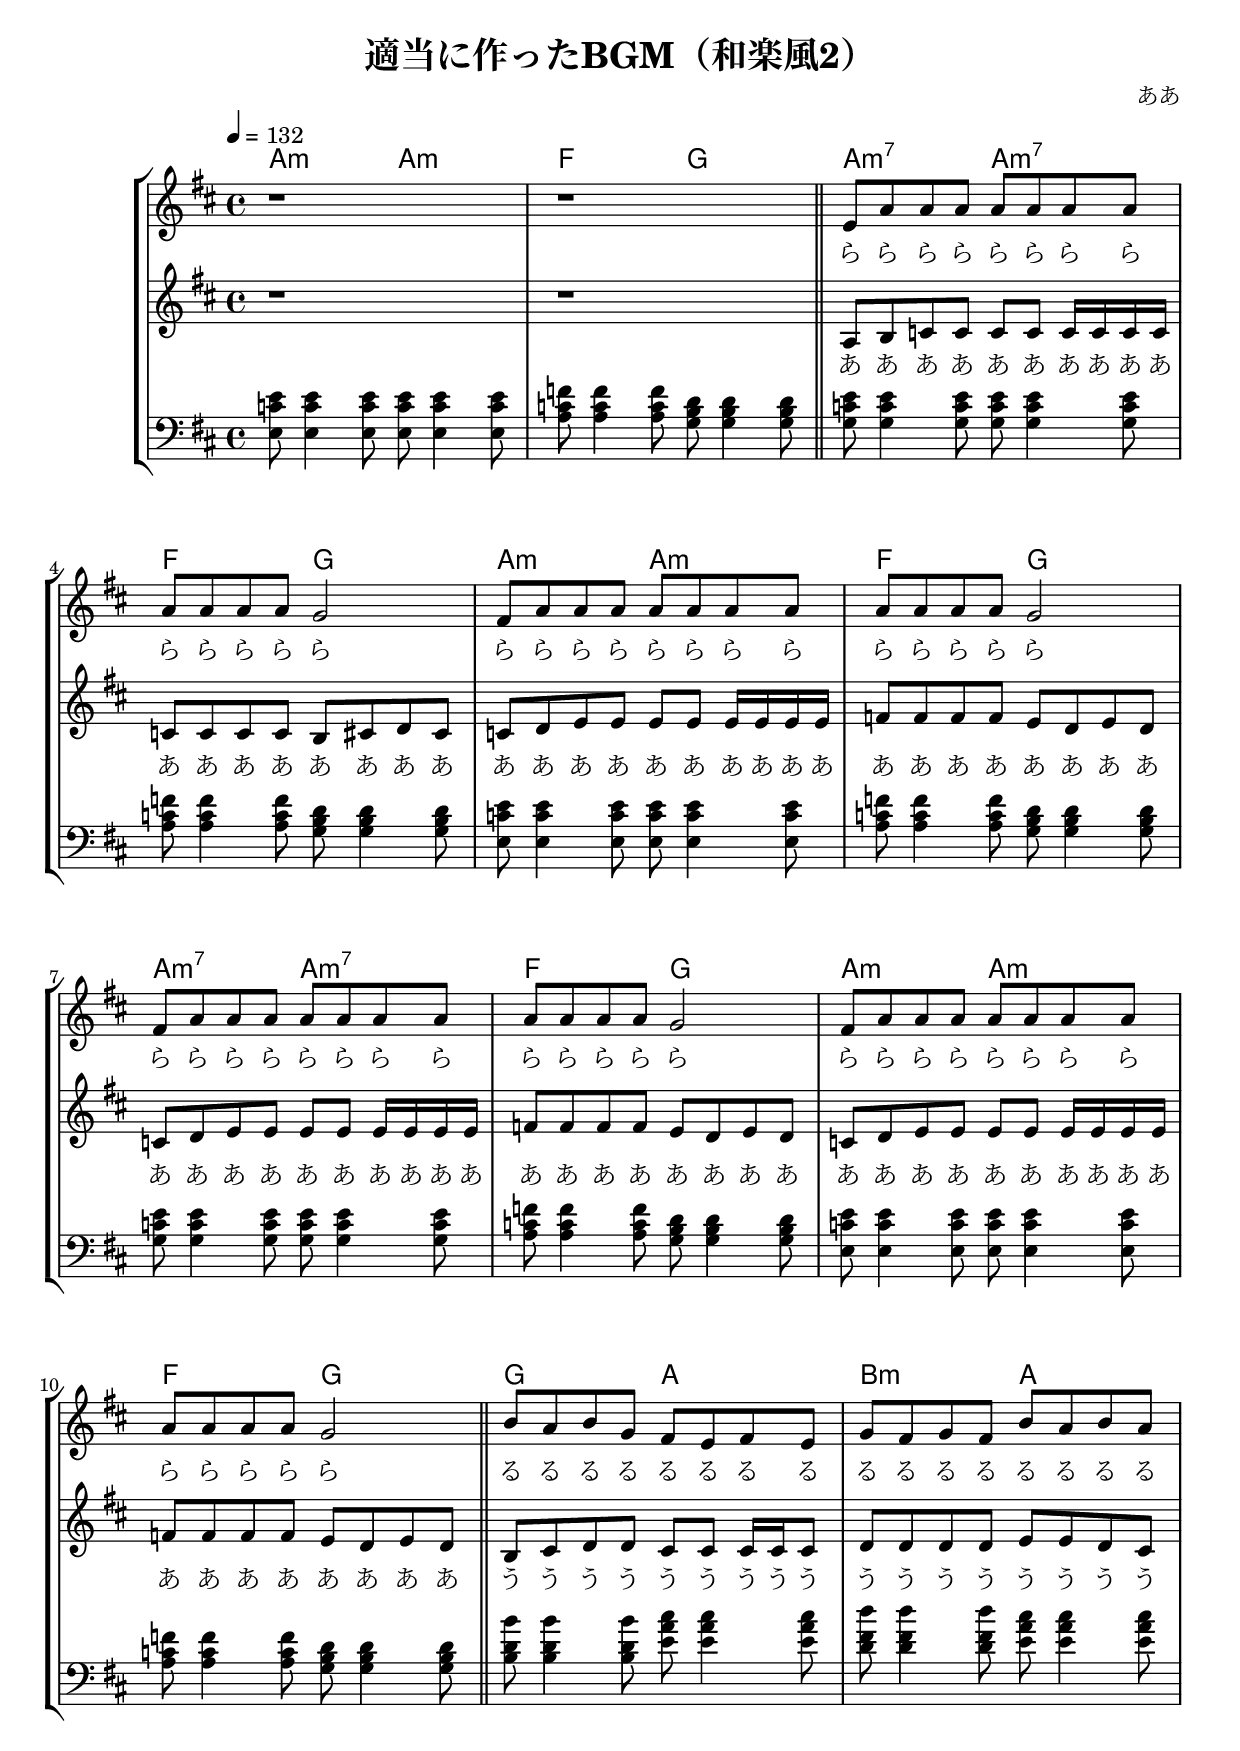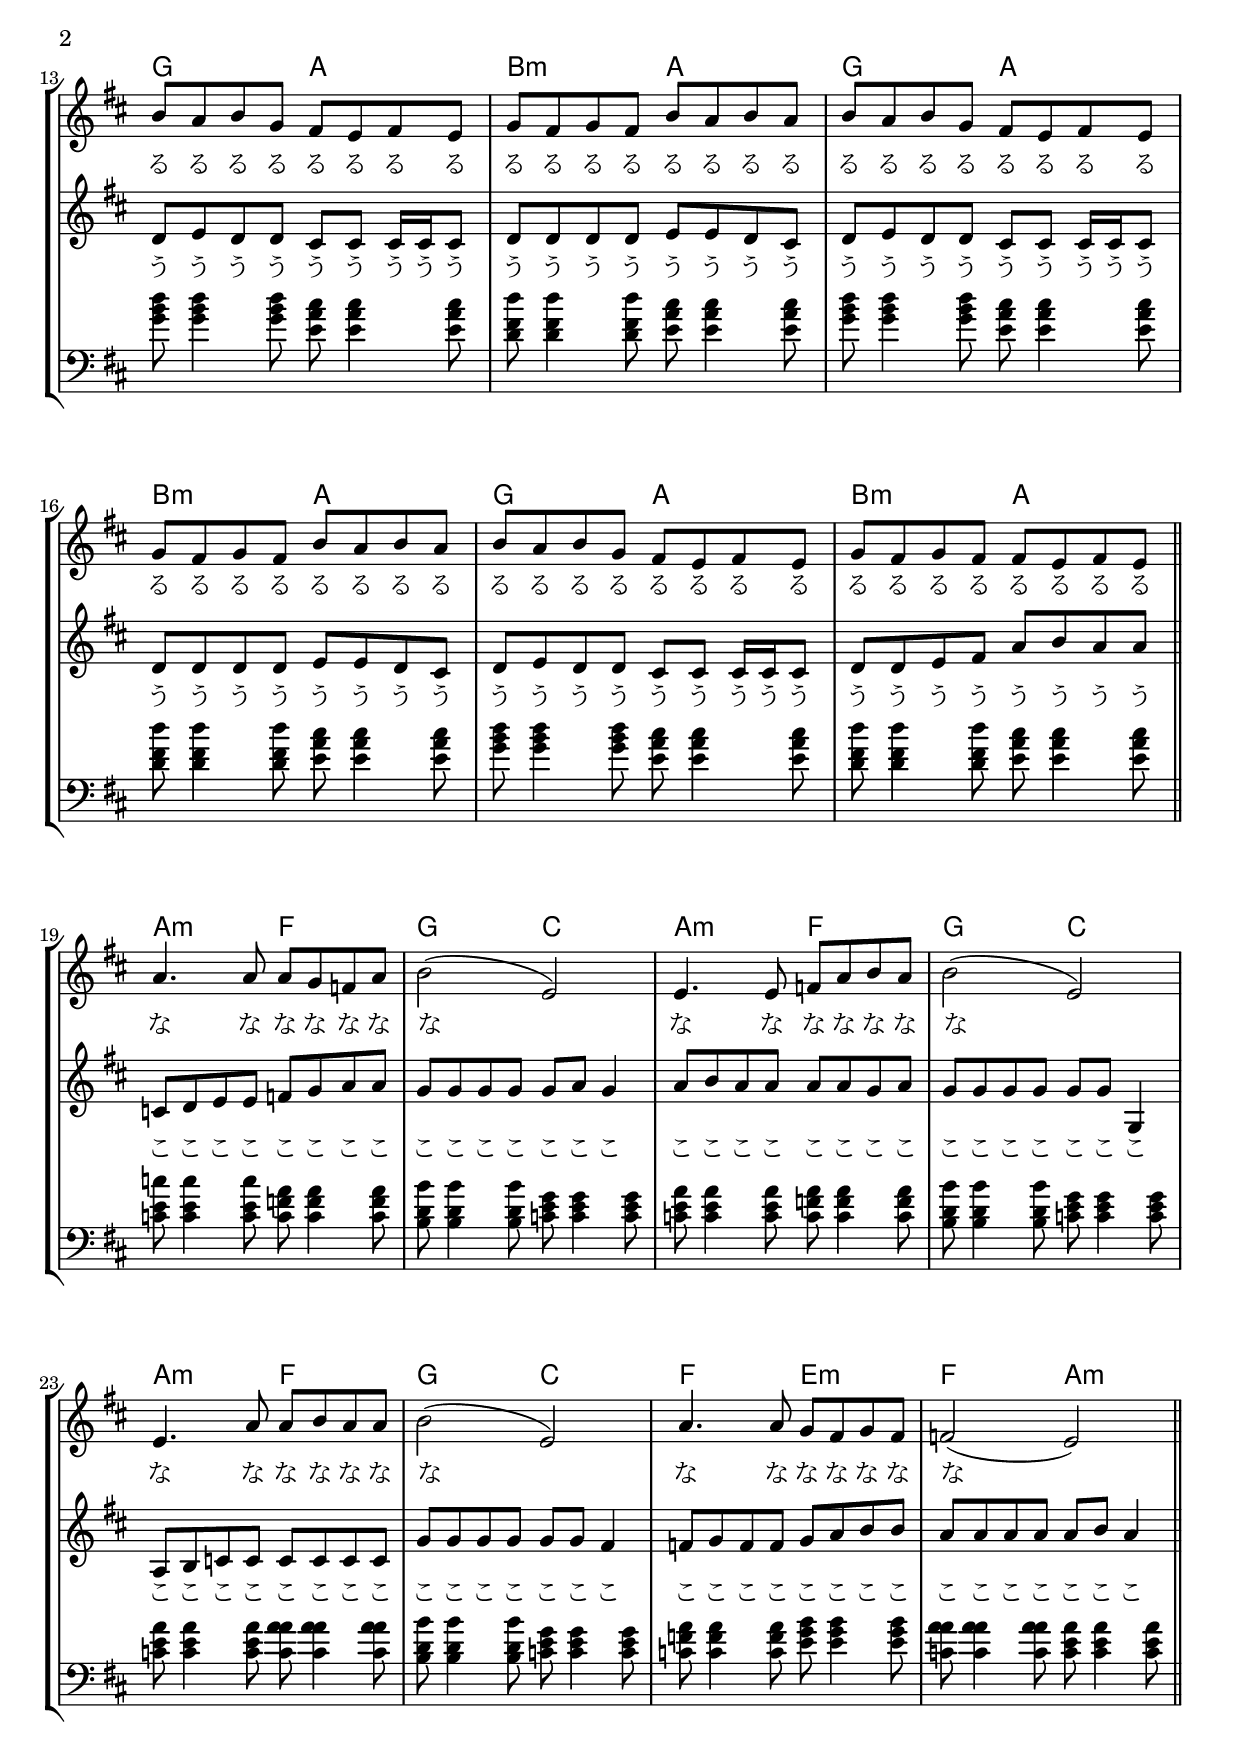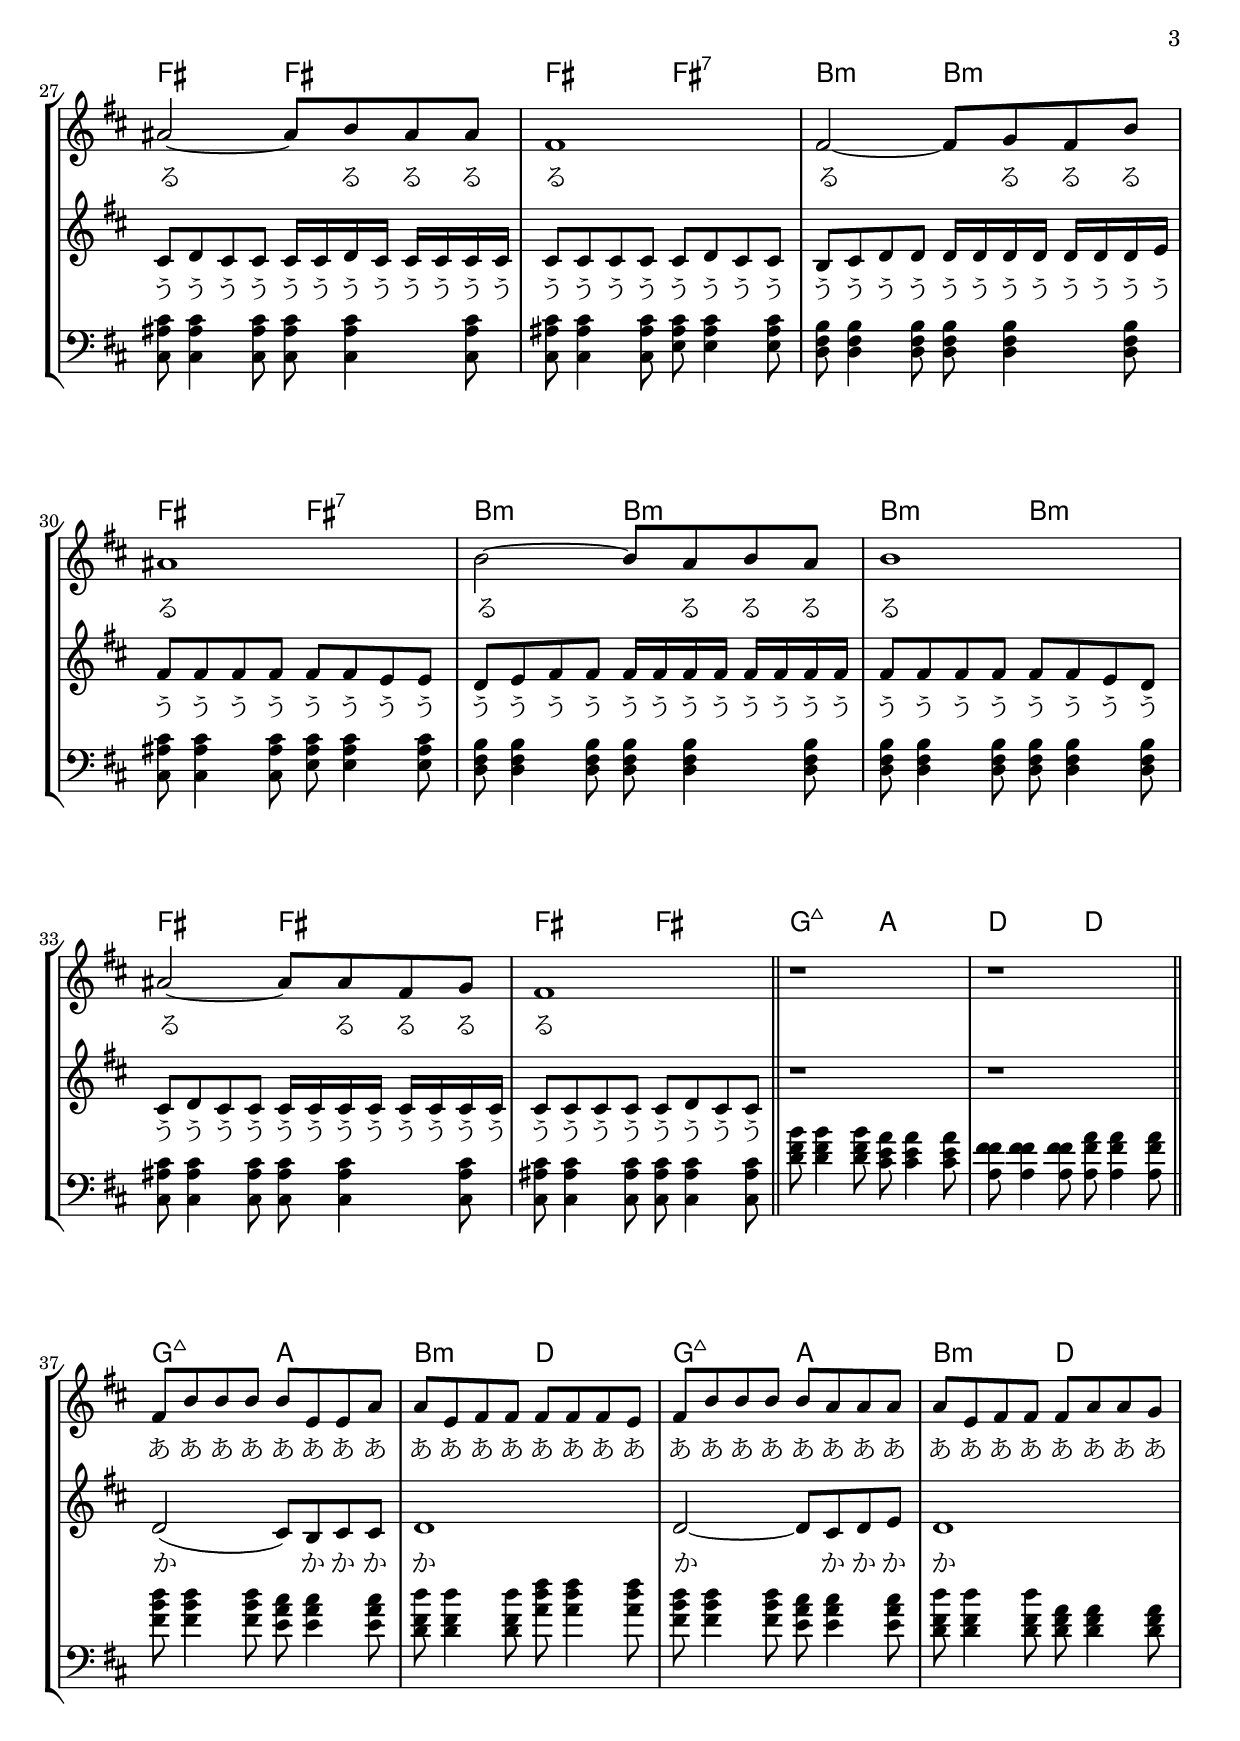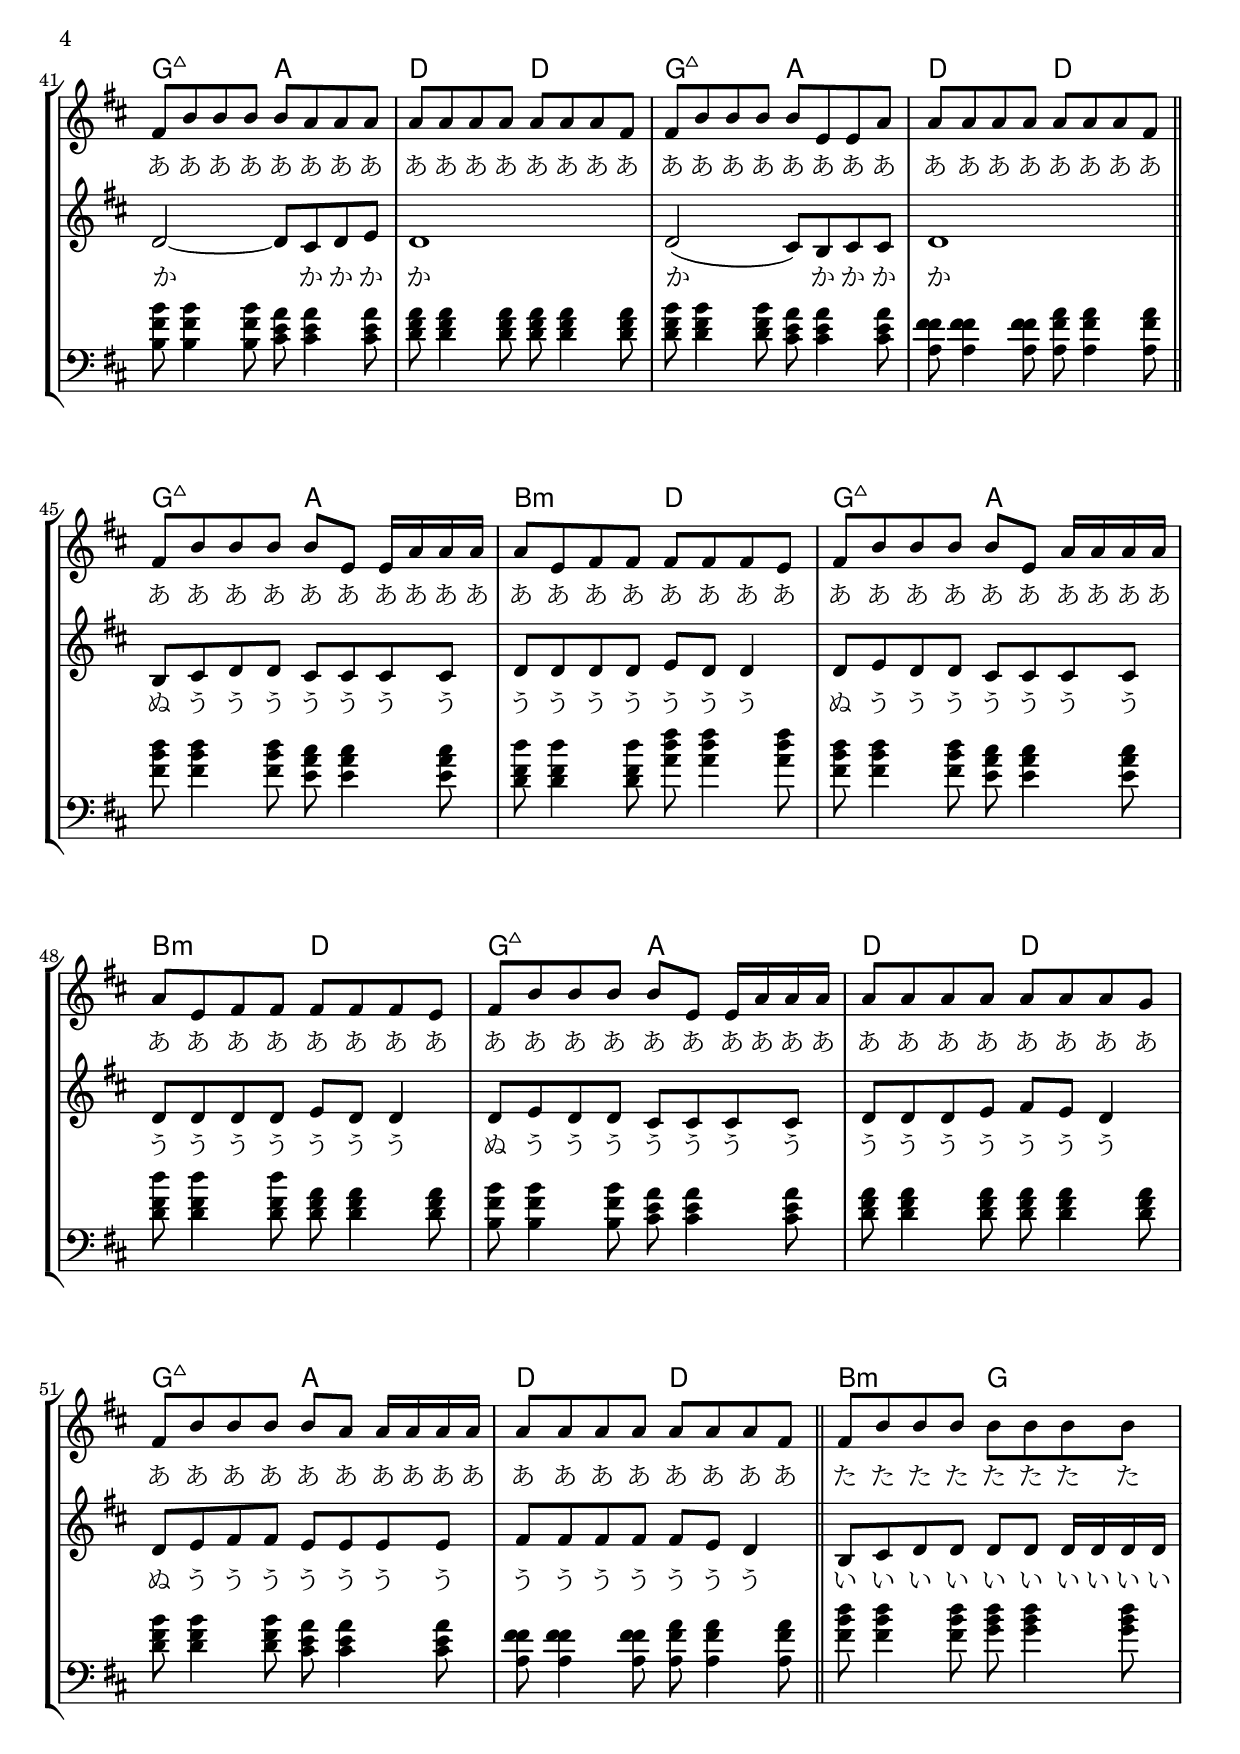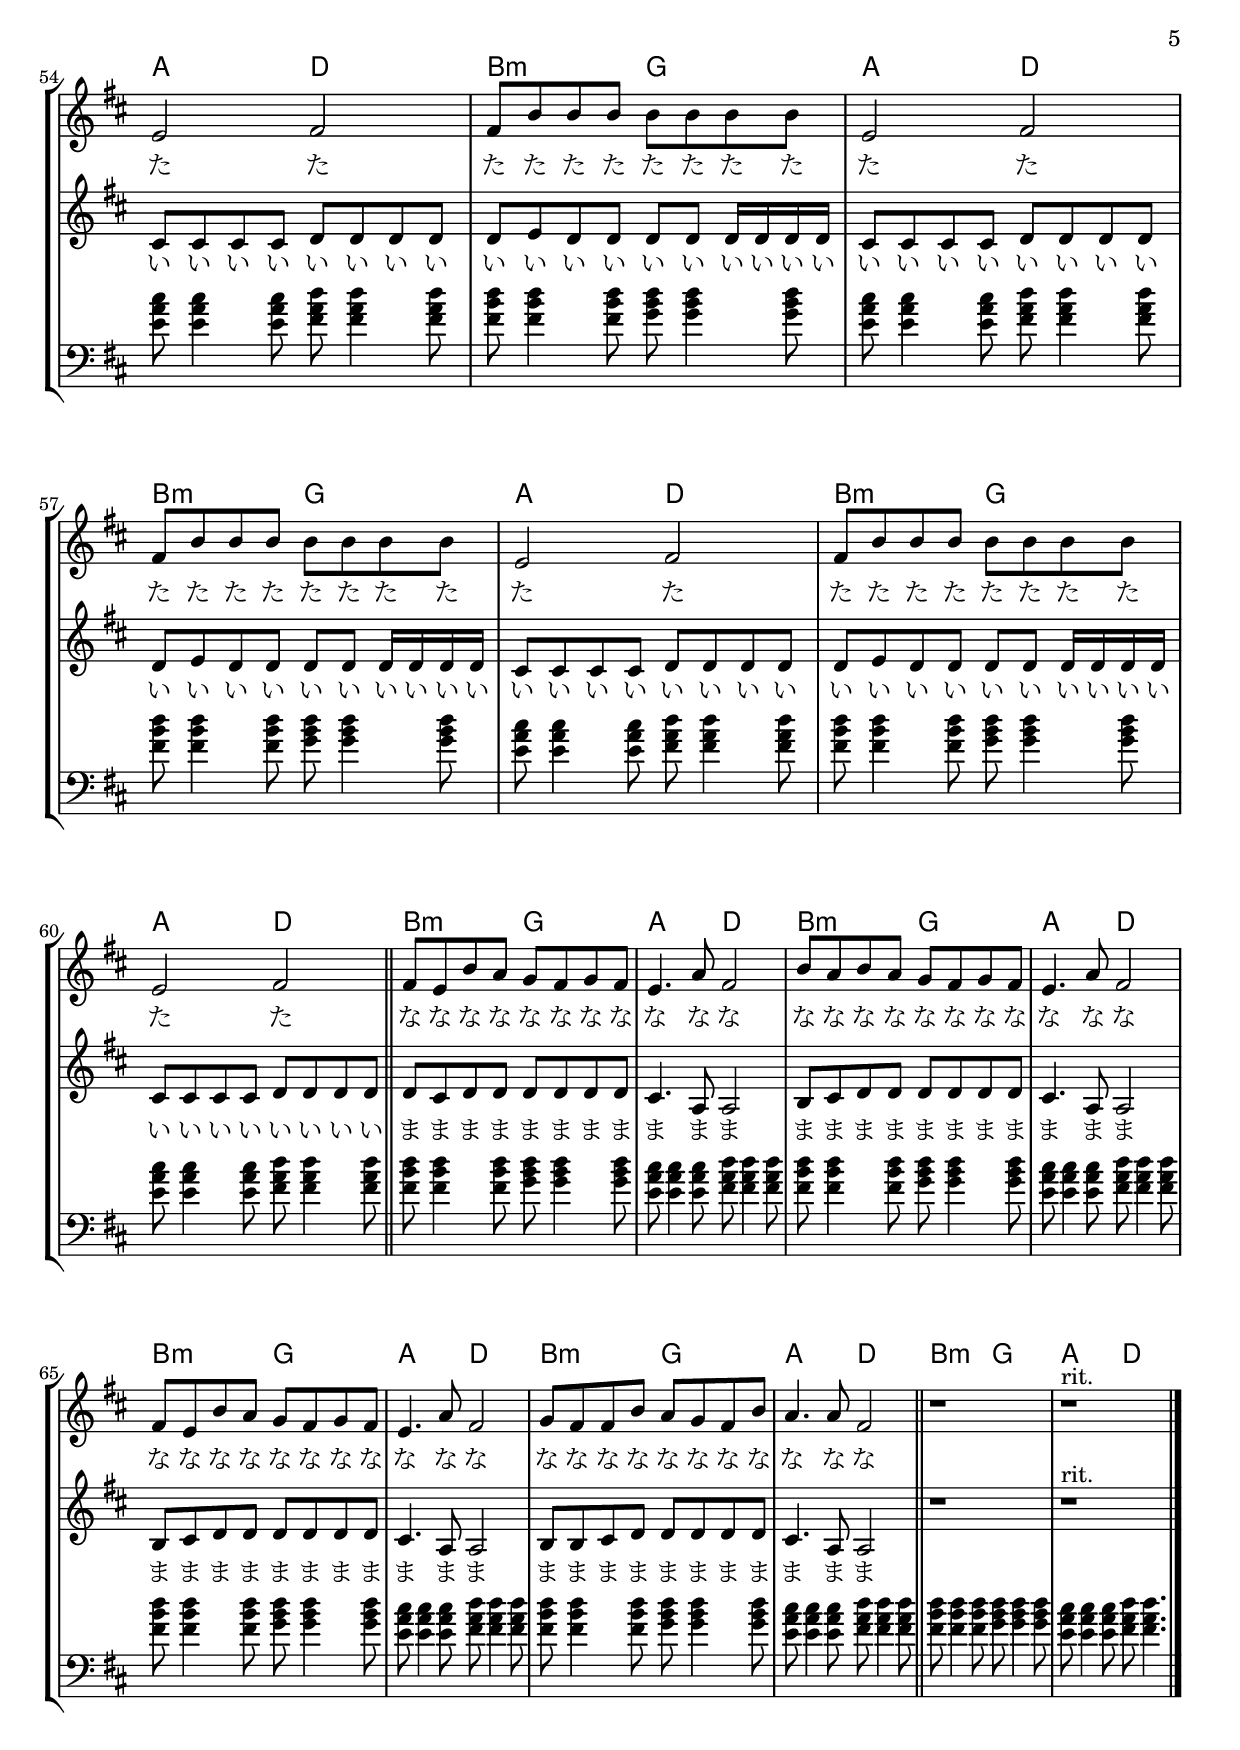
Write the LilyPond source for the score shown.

\version "2.12.1"

\header {
	title = \markup {適当に作ったBGM（和楽風2）}
	composer = \markup \center-column {ああ}
}

harmony = \chordmode {
	a2:m a:m f g 

	a:min7 a:min7 f g a:m a:m f g a:min7 a:min7 f g a:m a:m f g 

	g a b:m a g a b:m a g a b:m a g a b:m a 

	a:m f g c a:m f g c a:m f g c f e:m f a:m 

	fis fis fis fis:7 b:m b:m fis fis:7 b:m b:m b:m b:m fis fis fis fis 

	g:maj7 a d d 

	g:maj7 a b:m d g:maj7 a b:m d g:maj7 a d d g:maj7 a d d 

	g:maj7 a b:m d g:maj7 a b:m d g:maj7 a d d g:maj7 a d d 

	b:m g a d b:m g a d b:m g a d b:m g a d 

	b:m g a d b:m g a d b:m g a d b:m g a d 

	b:m g a d 
}

melody = {
	\key d \major
	\tempo 4 = 132
	r1 | r1   
	\set Staff.midiInstrument = #"Koto"
	e'8  a'8  a'8  a'8  a'8  a'8  a'8  a'8 
	a'8  a'8  a'8  a'8  g'2 
	fis'8  a'8  a'8  a'8  a'8  a'8  a'8  a'8 
	a'8  a'8  a'8  a'8  g'2 
	fis'8  a'8  a'8  a'8  a'8  a'8  a'8  a'8 
	a'8  a'8  a'8  a'8  g'2 
	fis'8  a'8  a'8  a'8  a'8  a'8  a'8  a'8 
	a'8  a'8  a'8  a'8  g'2
	\set Staff.midiInstrument = #"Koto"
	b'8  a'8  b'8  g'8  fis'8  e'8  fis'8  e'8 
	g'8  fis'8  g'8  fis'8  b'8  a'8  b'8  a'8 
	b'8  a'8  b'8  g'8  fis'8  e'8  fis'8  e'8 
	g'8  fis'8  g'8  fis'8  b'8  a'8  b'8  a'8 
	b'8  a'8  b'8  g'8  fis'8  e'8  fis'8  e'8 
	g'8  fis'8  g'8  fis'8  b'8  a'8  b'8  a'8 
	b'8  a'8  b'8  g'8  fis'8  e'8  fis'8  e'8 
	g'8  fis'8  g'8  fis'8  fis'8  e'8  fis'8  e'8
	\set Staff.midiInstrument = #"Koto"
	a'4.  a'8  a'8  g'8  f'8  a'8 
	b'2  (e'2) 
	e'4.  e'8  f'8  a'8  b'8  a'8 
	b'2  (e'2) 
	e'4.  a'8  a'8  b'8  a'8  a'8 
	b'2  (e'2) 
	a'4.  a'8  g'8  fis'8  g'8  fis'8 
	f'2  (e'2)
	\set Staff.midiInstrument = #"Koto"
	ais'2~ais'8  b'8  ais'8  ais'8 
	fis'1 
	fis'2~fis'8  g'8  fis'8  b'8 
	ais'1 
	b'2~b'8  a'8  b'8  a'8 
	b'1 
	ais'2~ais'8  ais'8  fis'8  g'8 
	fis'1
	r1 | r1   
	\set Staff.midiInstrument = #"Koto"
	fis'8  b'8  b'8  b'8  b'8  e'8  e'8  a'8 
	a'8  e'8  fis'8  fis'8  fis'8  fis'8  fis'8  e'8 
	fis'8  b'8  b'8  b'8  b'8  a'8  a'8  a'8 
	a'8  e'8  fis'8  fis'8  fis'8  a'8  a'8  g'8 
	fis'8  b'8  b'8  b'8  b'8  a'8  a'8  a'8 
	a'8  a'8  a'8  a'8  a'8  a'8  a'8  fis'8 
	fis'8  b'8  b'8  b'8  b'8  e'8  e'8  a'8 
	a'8  a'8  a'8  a'8  a'8  a'8  a'8  fis'8
	\set Staff.midiInstrument = #"Koto"
	fis'8  b'8  b'8  b'8  b'8  e'8  e'16  a'16  a'16  a'16 
	a'8  e'8  fis'8  fis'8  fis'8  fis'8  fis'8  e'8 
	fis'8  b'8  b'8  b'8  b'8  e'8  a'16  a'16  a'16  a'16 
	a'8  e'8  fis'8  fis'8  fis'8  fis'8  fis'8  e'8 
	fis'8  b'8  b'8  b'8  b'8  e'8  e'16  a'16  a'16  a'16 
	a'8  a'8  a'8  a'8  a'8  a'8  a'8  g'8 
	fis'8  b'8  b'8  b'8  b'8  a'8  a'16  a'16  a'16  a'16 
	a'8  a'8  a'8  a'8  a'8  a'8  a'8  fis'8
	\set Staff.midiInstrument = #"Koto"
	fis'8  b'8  b'8  b'8  b'8  b'8  b'8  b'8 
	e'2  fis'2 
	fis'8  b'8  b'8  b'8  b'8  b'8  b'8  b'8 
	e'2  fis'2 
	fis'8  b'8  b'8  b'8  b'8  b'8  b'8  b'8 
	e'2  fis'2 
	fis'8  b'8  b'8  b'8  b'8  b'8  b'8  b'8 
	e'2  fis'2
	\set Staff.midiInstrument = #"Koto"
	fis'8  e'8  b'8  a'8  g'8  fis'8  g'8  fis'8 
	e'4.  a'8  fis'2 
	b'8  a'8  b'8  a'8  g'8  fis'8  g'8  fis'8 
	e'4.  a'8  fis'2 
	fis'8  e'8  b'8  a'8  g'8  fis'8  g'8  fis'8 
	e'4.  a'8  fis'2 
	g'8  fis'8  fis'8  b'8  a'8  g'8  fis'8  b'8 
	a'4.  a'8  fis'2
	r1 | r1^"rit." \bar "|."
}

words = \lyricmode {
	
	ら  ら  ら  ら  ら  ら  ら  ら  ら  ら  ら  ら  ら  ら  ら  ら  ら  ら  ら  ら  ら  ら  ら  ら  ら  ら  ら  ら  ら  ら  ら  ら  ら  ら  ら  ら  ら  ら  ら  ら  ら  ら  ら  ら  ら  ら  ら  ら  ら  ら  ら  ら  
	る  る  る  る  る  る  る  る  る  る  る  る  る  る  る  る  る  る  る  る  る  る  る  る  る  る  る  る  る  る  る  る  る  る  る  る  る  る  る  る  る  る  る  る  る  る  る  る  る  る  る  る  る  る  る  る  る  る  る  る  る  る  る  る  
	な  な  な  な  な  な  な  な  な  な  な  な  な  な  な  な  な  な  な  な  な  な  な  な  な  な  な  な  
	る  る  る  る  る  る  る  る  る  る  る  る  る  る  る  る  る  る  る  る  
	
	あ  あ  あ  あ  あ  あ  あ  あ  あ  あ  あ  あ  あ  あ  あ  あ  あ  あ  あ  あ  あ  あ  あ  あ  あ  あ  あ  あ  あ  あ  あ  あ  あ  あ  あ  あ  あ  あ  あ  あ  あ  あ  あ  あ  あ  あ  あ  あ  あ  あ  あ  あ  あ  あ  あ  あ  あ  あ  あ  あ  あ  あ  あ  あ  
	あ  あ  あ  あ  あ  あ  あ  あ  あ  あ  あ  あ  あ  あ  あ  あ  あ  あ  あ  あ  あ  あ  あ  あ  あ  あ  あ  あ  あ  あ  あ  あ  あ  あ  あ  あ  あ  あ  あ  あ  あ  あ  あ  あ  あ  あ  あ  あ  あ  あ  あ  あ  あ  あ  あ  あ  あ  あ  あ  あ  あ  あ  あ  あ  あ  あ  あ  あ  あ  あ  あ  あ  
	た  た  た  た  た  た  た  た  た  た  た  た  た  た  た  た  た  た  た  た  た  た  た  た  た  た  た  た  た  た  た  た  た  た  た  た  た  た  た  た  
	な  な  な  な  な  な  な  な  な  な  な  な  な  な  な  な  な  な  な  な  な  な  な  な  な  な  な  な  な  な  な  な  な  な  な  な  な  な  な  な  な  な  な  な  
	
}

secondmelody = {
	\key d \major
	\tempo 4 = 132
	r1 | r1   
	\set Staff.midiInstrument = #"Shamisen"
	a8  b8  c'8  c'8  c'8  c'8  c'16  c'16  c'16  c'16 
	c'8  c'8  c'8  c'8  b8  cis'8  d'8  cis'8 
	c'8  d'8  e'8  e'8  e'8  e'8  e'16  e'16  e'16  e'16 
	f'8  f'8  f'8  f'8  e'8  d'8  e'8  d'8 
	c'8  d'8  e'8  e'8  e'8  e'8  e'16  e'16  e'16  e'16 
	f'8  f'8  f'8  f'8  e'8  d'8  e'8  d'8 
	c'8  d'8  e'8  e'8  e'8  e'8  e'16  e'16  e'16  e'16 
	f'8  f'8  f'8  f'8  e'8  d'8  e'8  d'8
	\set Staff.midiInstrument = #"Shamisen"
	b8  cis'8  d'8  d'8  cis'8  cis'8  cis'16  cis'16  cis'8 
	d'8  d'8  d'8  d'8  e'8  e'8  d'8  cis'8 
	d'8  e'8  d'8  d'8  cis'8  cis'8  cis'16  cis'16  cis'8 
	d'8  d'8  d'8  d'8  e'8  e'8  d'8  cis'8 
	d'8  e'8  d'8  d'8  cis'8  cis'8  cis'16  cis'16  cis'8 
	d'8  d'8  d'8  d'8  e'8  e'8  d'8  cis'8 
	d'8  e'8  d'8  d'8  cis'8  cis'8  cis'16  cis'16  cis'8 
	d'8  d'8  e'8  fis'8  a'8  b'8  a'8  a'8
	\set Staff.midiInstrument = #"Shamisen"
	c'8  d'8  e'8  e'8  f'8  g'8  a'8  a'8 
	g'8  g'8  g'8  g'8  g'8  a'8  g'4 
	a'8  b'8  a'8  a'8  a'8  a'8  g'8  a'8 
	g'8  g'8  g'8  g'8  g'8  g'8  g4 
	a8  b8  c'8  c'8  c'8  c'8  c'8  c'8 
	g'8  g'8  g'8  g'8  g'8  g'8  fis'4 
	f'8  g'8  f'8  f'8  g'8  a'8  b'8  b'8 
	a'8  a'8  a'8  a'8  a'8  b'8  a'4
	\set Staff.midiInstrument = #"Shamisen"
	cis'8  d'8  cis'8  cis'8  cis'16  cis'16  d'16  cis'16  cis'16  cis'16  cis'16  cis'16 
	cis'8  cis'8  cis'8  cis'8  cis'8  d'8  cis'8  cis'8 
	b8  cis'8  d'8  d'8  d'16  d'16  d'16  d'16  d'16  d'16  d'16  e'16 
	fis'8  fis'8  fis'8  fis'8  fis'8  fis'8  e'8  e'8 
	d'8  e'8  fis'8  fis'8  fis'16  fis'16  fis'16  fis'16  fis'16  fis'16  fis'16  fis'16 
	fis'8  fis'8  fis'8  fis'8  fis'8  fis'8  e'8  d'8 
	cis'8  d'8  cis'8  cis'8  cis'16  cis'16  cis'16  cis'16  cis'16  cis'16  cis'16  cis'16 
	cis'8  cis'8  cis'8  cis'8  cis'8  d'8  cis'8  cis'8
	r1 | r1   
	\set Staff.midiInstrument = #"Shamisen"
	d'2  (cis'8)  b8  cis'8  cis'8 
	d'1 
	d'2~d'8  cis'8  d'8  e'8 
	d'1 
	d'2~d'8  cis'8  d'8  e'8 
	d'1 
	d'2  (cis'8)  b8  cis'8  cis'8 
	d'1
	\set Staff.midiInstrument = #"Shamisen"
	b8  cis'8  d'8  d'8  cis'8  cis'8  cis'8  cis'8 
	d'8  d'8  d'8  d'8  e'8  d'8  d'4 
	d'8  e'8  d'8  d'8  cis'8  cis'8  cis'8  cis'8 
	d'8  d'8  d'8  d'8  e'8  d'8  d'4 
	d'8  e'8  d'8  d'8  cis'8  cis'8  cis'8  cis'8 
	d'8  d'8  d'8  e'8  fis'8  e'8  d'4 
	d'8  e'8  fis'8  fis'8  e'8  e'8  e'8  e'8 
	fis'8  fis'8  fis'8  fis'8  fis'8  e'8  d'4
	\set Staff.midiInstrument = #"Shamisen"
	b8  cis'8  d'8  d'8  d'8  d'8  d'16  d'16  d'16  d'16 
	cis'8  cis'8  cis'8  cis'8  d'8  d'8  d'8  d'8 
	d'8  e'8  d'8  d'8  d'8  d'8  d'16  d'16  d'16  d'16 
	cis'8  cis'8  cis'8  cis'8  d'8  d'8  d'8  d'8 
	d'8  e'8  d'8  d'8  d'8  d'8  d'16  d'16  d'16  d'16 
	cis'8  cis'8  cis'8  cis'8  d'8  d'8  d'8  d'8 
	d'8  e'8  d'8  d'8  d'8  d'8  d'16  d'16  d'16  d'16 
	cis'8  cis'8  cis'8  cis'8  d'8  d'8  d'8  d'8
	\set Staff.midiInstrument = #"Shamisen"
	d'8  cis'8  d'8  d'8  d'8  d'8  d'8  d'8 
	cis'4.  a8  a2 
	b8  cis'8  d'8  d'8  d'8  d'8  d'8  d'8 
	cis'4.  a8  a2 
	b8  cis'8  d'8  d'8  d'8  d'8  d'8  d'8 
	cis'4.  a8  a2 
	b8  b8  cis'8  d'8  d'8  d'8  d'8  d'8 
	cis'4.  a8  a2
	r1 | r1^"rit." \bar "|."
}

secondwords = \lyricmode {
	
	あ  あ  あ  あ  あ  あ  あ  あ  あ  あ  あ  あ  あ  あ  あ  あ  あ  あ  あ  あ  あ  あ  あ  あ  あ  あ  あ  あ  あ  あ  あ  あ  あ  あ  あ  あ  あ  あ  あ  あ  あ  あ  あ  あ  あ  あ  あ  あ  あ  あ  あ  あ  あ  あ  あ  あ  あ  あ  あ  あ  あ  あ  あ  あ  あ  あ  あ  あ  あ  あ  あ  あ  
	う  う  う  う  う  う  う  う  う  う  う  う  う  う  う  う  う  う  う  う  う  う  う  う  う  う  う  う  う  う  う  う  う  う  う  う  う  う  う  う  う  う  う  う  う  う  う  う  う  う  う  う  う  う  う  う  う  う  う  う  う  う  う  う  う  う  う  う  
	こ  こ  こ  こ  こ  こ  こ  こ  こ  こ  こ  こ  こ  こ  こ  こ  こ  こ  こ  こ  こ  こ  こ  こ  こ  こ  こ  こ  こ  こ  こ  こ  こ  こ  こ  こ  こ  こ  こ  こ  こ  こ  こ  こ  こ  こ  こ  こ  こ  こ  こ  こ  こ  こ  こ  こ  こ  こ  こ  こ  
	う  う  う  う  う  う  う  う  う  う  う  う  う  う  う  う  う  う  う  う  う  う  う  う  う  う  う  う  う  う  う  う  う  う  う  う  う  う  う  う  う  う  う  う  う  う  う  う  う  う  う  う  う  う  う  う  う  う  う  う  う  う  う  う  う  う  う  う  う  う  う  う  う  う  う  う  う  う  う  う  
	
	か  か  か  か  か  か  か  か  か  か  か  か  か  か  か  か  か  か  か  か  
	ぬ  う  う  う  う  う  う  う  う  う  う  う  う  う  う  ぬ  う  う  う  う  う  う  う  う  う  う  う  う  う  う  ぬ  う  う  う  う  う  う  う  う  う  う  う  う  う  う  ぬ  う  う  う  う  う  う  う  う  う  う  う  う  う  う  
	い  い  い  い  い  い  い  い  い  い  い  い  い  い  い  い  い  い  い  い  い  い  い  い  い  い  い  い  い  い  い  い  い  い  い  い  い  い  い  い  い  い  い  い  い  い  い  い  い  い  い  い  い  い  い  い  い  い  い  い  い  い  い  い  い  い  い  い  い  い  い  い  
	ま  ま  ま  ま  ま  ま  ま  ま  ま  ま  ま  ま  ま  ま  ま  ま  ま  ま  ま  ま  ま  ま  ま  ま  ま  ま  ま  ま  ま  ま  ま  ま  ま  ま  ま  ま  ま  ま  ま  ま  ま  ま  ま  ま  
	
}

tempochange = {
	\tempo 4 = 132
	r1 | r1 \bar "||"
	\tempo 4 = 132
	r1 | r1 | r1 | r1 | r1 | r1 | r1 | r1 \bar "||"
	\tempo 4 = 132
	r1 | r1 | r1 | r1 | r1 | r1 | r1 | r1 \bar "||"
	\tempo 4 = 132
	r1 | r1 | r1 | r1 | r1 | r1 | r1 | r1 \bar "||"
	\tempo 4 = 132
	r1 | r1 | r1 | r1 | r1 | r1 | r1 | r1 \bar "||"
	\tempo 4 = 132
	r1 | r1 \bar "||"
	\tempo 4 = 132
	r1 | r1 | r1 | r1 | r1 | r1 | r1 | r1 \bar "||"
	\tempo 4 = 132
	r1 | r1 | r1 | r1 | r1 | r1 | r1 | r1 \bar "||"
	\tempo 4 = 132
	r1 | r1 | r1 | r1 | r1 | r1 | r1 | r1 \bar "||"
	\tempo 4 = 132
	r1 | r1 | r1 | r1 | r1 | r1 | r1 | r1 \bar "||"
	\tempo 4 = 132
	r1 | \tempo 4 = 99 r2 \tempo 4 = 88 r2 \bar "|."
}

mainacc = {
	\clef bass
	\set Staff.midiInstrument = #"Whistle"
	\key d \major
	\tempo 4 = 132
	<e c' e'>8 <e c' e'>4 <e c' e'>8
	<e c' e'>8 <e c' e'>4 <e c' e'>8
	<a c' f'>8 <a c' f'>4 <a c' f'>8
	<g b d'>8 <g b d'>4 <g b d'>8
	\bar "||"

	\set Staff.midiInstrument = #"Whistle"
	<g c' e'>8 <g c' e'>4 <g c' e'>8
	<g c' e'>8 <g c' e'>4 <g c' e'>8
	<a c' f'>8 <a c' f'>4 <a c' f'>8
	<g b d'>8 <g b d'>4 <g b d'>8
	<e c' e'>8 <e c' e'>4 <e c' e'>8
	<e c' e'>8 <e c' e'>4 <e c' e'>8
	<a c' f'>8 <a c' f'>4 <a c' f'>8
	<g b d'>8 <g b d'>4 <g b d'>8
	<g c' e'>8 <g c' e'>4 <g c' e'>8
	<g c' e'>8 <g c' e'>4 <g c' e'>8
	<a c' f'>8 <a c' f'>4 <a c' f'>8
	<g b d'>8 <g b d'>4 <g b d'>8
	<e c' e'>8 <e c' e'>4 <e c' e'>8
	<e c' e'>8 <e c' e'>4 <e c' e'>8
	<a c' f'>8 <a c' f'>4 <a c' f'>8
	<g b d'>8 <g b d'>4 <g b d'>8
	\bar "||"

	\set Staff.midiInstrument = #"Whistle"
	<b d' b'>8 <b d' b'>4 <b d' b'>8
	<e' a' cis''>8 <e' a' cis''>4 <e' a' cis''>8
	<d' fis' d''>8 <d' fis' d''>4 <d' fis' d''>8
	<e' a' cis''>8 <e' a' cis''>4 <e' a' cis''>8
	<g' b' d''>8 <g' b' d''>4 <g' b' d''>8
	<e' a' cis''>8 <e' a' cis''>4 <e' a' cis''>8
	<d' fis' d''>8 <d' fis' d''>4 <d' fis' d''>8
	<e' a' cis''>8 <e' a' cis''>4 <e' a' cis''>8
	<g' b' d''>8 <g' b' d''>4 <g' b' d''>8
	<e' a' cis''>8 <e' a' cis''>4 <e' a' cis''>8
	<d' fis' d''>8 <d' fis' d''>4 <d' fis' d''>8
	<e' a' cis''>8 <e' a' cis''>4 <e' a' cis''>8
	<g' b' d''>8 <g' b' d''>4 <g' b' d''>8
	<e' a' cis''>8 <e' a' cis''>4 <e' a' cis''>8
	<d' fis' d''>8 <d' fis' d''>4 <d' fis' d''>8
	<e' a' cis''>8 <e' a' cis''>4 <e' a' cis''>8
	\bar "||"

	\set Staff.midiInstrument = #"Whistle"
	<c' e' c''>8 <c' e' c''>4 <c' e' c''>8
	<c' f' a'>8 <c' f' a'>4 <c' f' a'>8
	<b d' b'>8 <b d' b'>4 <b d' b'>8
	<c' e' g'>8 <c' e' g'>4 <c' e' g'>8
	<c' e' a'>8 <c' e' a'>4 <c' e' a'>8
	<c' f' a'>8 <c' f' a'>4 <c' f' a'>8
	<b d' b'>8 <b d' b'>4 <b d' b'>8
	<c' e' g'>8 <c' e' g'>4 <c' e' g'>8
	<c' e' a'>8 <c' e' a'>4 <c' e' a'>8
	<c' a' a'>8 <c' a' a'>4 <c' a' a'>8
	<b d' b'>8 <b d' b'>4 <b d' b'>8
	<c' e' g'>8 <c' e' g'>4 <c' e' g'>8
	<c' f' a'>8 <c' f' a'>4 <c' f' a'>8
	<e' g' b'>8 <e' g' b'>4 <e' g' b'>8
	<c' a' a'>8 <c' a' a'>4 <c' a' a'>8
	<c' e' a'>8 <c' e' a'>4 <c' e' a'>8
	\bar "||"

	\set Staff.midiInstrument = #"Whistle"
	<cis ais cis'>8 <cis ais cis'>4 <cis ais cis'>8
	<cis ais cis'>8 <cis ais cis'>4 <cis ais cis'>8
	<cis ais cis'>8 <cis ais cis'>4 <cis ais cis'>8
	<e ais cis'>8 <e ais cis'>4 <e ais cis'>8
	<d fis b>8 <d fis b>4 <d fis b>8
	<d fis b>8 <d fis b>4 <d fis b>8
	<cis ais cis'>8 <cis ais cis'>4 <cis ais cis'>8
	<e ais cis'>8 <e ais cis'>4 <e ais cis'>8
	<d fis b>8 <d fis b>4 <d fis b>8
	<d fis b>8 <d fis b>4 <d fis b>8
	<d fis b>8 <d fis b>4 <d fis b>8
	<d fis b>8 <d fis b>4 <d fis b>8
	<cis ais cis'>8 <cis ais cis'>4 <cis ais cis'>8
	<cis ais cis'>8 <cis ais cis'>4 <cis ais cis'>8
	<cis ais cis'>8 <cis ais cis'>4 <cis ais cis'>8
	<cis ais cis'>8 <cis ais cis'>4 <cis ais cis'>8
	\bar "||"

	\set Staff.midiInstrument = #"Whistle"
	<d' fis' b'>8 <d' fis' b'>4 <d' fis' b'>8
	<cis' e' a'>8 <cis' e' a'>4 <cis' e' a'>8
	<a fis' fis'>8 <a fis' fis'>4 <a fis' fis'>8
	<a fis' a'>8 <a fis' a'>4 <a fis' a'>8
	\bar "||"

	\set Staff.midiInstrument = #"Whistle"
	<fis' b' d''>8 <fis' b' d''>4 <fis' b' d''>8
	<e' a' cis''>8 <e' a' cis''>4 <e' a' cis''>8
	<d' fis' d''>8 <d' fis' d''>4 <d' fis' d''>8
	<a' d'' fis''>8 <a' d'' fis''>4 <a' d'' fis''>8
	<fis' b' d''>8 <fis' b' d''>4 <fis' b' d''>8
	<e' a' cis''>8 <e' a' cis''>4 <e' a' cis''>8
	<d' fis' d''>8 <d' fis' d''>4 <d' fis' d''>8
	<d' fis' a'>8 <d' fis' a'>4 <d' fis' a'>8
	<b fis' b'>8 <b fis' b'>4 <b fis' b'>8
	<cis' e' a'>8 <cis' e' a'>4 <cis' e' a'>8
	<d' fis' a'>8 <d' fis' a'>4 <d' fis' a'>8
	<d' fis' a'>8 <d' fis' a'>4 <d' fis' a'>8
	<d' fis' b'>8 <d' fis' b'>4 <d' fis' b'>8
	<cis' e' a'>8 <cis' e' a'>4 <cis' e' a'>8
	<a fis' fis'>8 <a fis' fis'>4 <a fis' fis'>8
	<a fis' a'>8 <a fis' a'>4 <a fis' a'>8
	\bar "||"

	\set Staff.midiInstrument = #"Whistle"
	<fis' b' d''>8 <fis' b' d''>4 <fis' b' d''>8
	<e' a' cis''>8 <e' a' cis''>4 <e' a' cis''>8
	<d' fis' d''>8 <d' fis' d''>4 <d' fis' d''>8
	<a' d'' fis''>8 <a' d'' fis''>4 <a' d'' fis''>8
	<fis' b' d''>8 <fis' b' d''>4 <fis' b' d''>8
	<e' a' cis''>8 <e' a' cis''>4 <e' a' cis''>8
	<d' fis' d''>8 <d' fis' d''>4 <d' fis' d''>8
	<d' fis' a'>8 <d' fis' a'>4 <d' fis' a'>8
	<b fis' b'>8 <b fis' b'>4 <b fis' b'>8
	<cis' e' a'>8 <cis' e' a'>4 <cis' e' a'>8
	<d' fis' a'>8 <d' fis' a'>4 <d' fis' a'>8
	<d' fis' a'>8 <d' fis' a'>4 <d' fis' a'>8
	<d' fis' b'>8 <d' fis' b'>4 <d' fis' b'>8
	<cis' e' a'>8 <cis' e' a'>4 <cis' e' a'>8
	<a fis' fis'>8 <a fis' fis'>4 <a fis' fis'>8
	<a fis' a'>8 <a fis' a'>4 <a fis' a'>8
	\bar "||"

	\set Staff.midiInstrument = #"Whistle"
	<fis' b' d''>8 <fis' b' d''>4 <fis' b' d''>8
	<g' b' d''>8 <g' b' d''>4 <g' b' d''>8
	<e' a' cis''>8 <e' a' cis''>4 <e' a' cis''>8
	<fis' a' d''>8 <fis' a' d''>4 <fis' a' d''>8
	<fis' b' d''>8 <fis' b' d''>4 <fis' b' d''>8
	<g' b' d''>8 <g' b' d''>4 <g' b' d''>8
	<e' a' cis''>8 <e' a' cis''>4 <e' a' cis''>8
	<fis' a' d''>8 <fis' a' d''>4 <fis' a' d''>8
	<fis' b' d''>8 <fis' b' d''>4 <fis' b' d''>8
	<g' b' d''>8 <g' b' d''>4 <g' b' d''>8
	<e' a' cis''>8 <e' a' cis''>4 <e' a' cis''>8
	<fis' a' d''>8 <fis' a' d''>4 <fis' a' d''>8
	<fis' b' d''>8 <fis' b' d''>4 <fis' b' d''>8
	<g' b' d''>8 <g' b' d''>4 <g' b' d''>8
	<e' a' cis''>8 <e' a' cis''>4 <e' a' cis''>8
	<fis' a' d''>8 <fis' a' d''>4 <fis' a' d''>8
	\bar "||"

	\set Staff.midiInstrument = #"Whistle"
	<fis' b' d''>8 <fis' b' d''>4 <fis' b' d''>8
	<g' b' d''>8 <g' b' d''>4 <g' b' d''>8
	<e' a' cis''>8 <e' a' cis''>4 <e' a' cis''>8
	<fis' a' d''>8 <fis' a' d''>4 <fis' a' d''>8
	<fis' b' d''>8 <fis' b' d''>4 <fis' b' d''>8
	<g' b' d''>8 <g' b' d''>4 <g' b' d''>8
	<e' a' cis''>8 <e' a' cis''>4 <e' a' cis''>8
	<fis' a' d''>8 <fis' a' d''>4 <fis' a' d''>8
	<fis' b' d''>8 <fis' b' d''>4 <fis' b' d''>8
	<g' b' d''>8 <g' b' d''>4 <g' b' d''>8
	<e' a' cis''>8 <e' a' cis''>4 <e' a' cis''>8
	<fis' a' d''>8 <fis' a' d''>4 <fis' a' d''>8
	<fis' b' d''>8 <fis' b' d''>4 <fis' b' d''>8
	<g' b' d''>8 <g' b' d''>4 <g' b' d''>8
	<e' a' cis''>8 <e' a' cis''>4 <e' a' cis''>8
	<fis' a' d''>8 <fis' a' d''>4 <fis' a' d''>8
	\bar "||"

	\set Staff.midiInstrument = #"Whistle"
	<fis' b' d''>8 <fis' b' d''>4 <fis' b' d''>8
	<g' b' d''>8 <g' b' d''>4 <g' b' d''>8
	<e' a' cis''>8 <e' a' cis''>4 <e' a' cis''>8
	<fis' a' d''>8 <fis' a' d''>4.
	\bar "|."
}

subacc = {
	\clef bass
	\set Staff.midiInstrument = #"Taiko Drum"
	\key d \major
	\tempo 4 = 132
	r8 a, <e c' e'>4
	r8 a, <e c' e'>4
	r8 f <a c' f'>4
	r8 g <g b d'>4
	\bar "||"

	\set Staff.midiInstrument = #"Taiko Drum"
	r8 a, <g c' e'>4
	r8 a, <g c' e'>4
	r8 f <a c' f'>4
	r8 g <g b d'>4
	r8 a, <e c' e'>4
	r8 a, <e c' e'>4
	r8 f <a c' f'>4
	r8 g <g b d'>4
	r8 a, <g c' e'>4
	r8 a, <g c' e'>4
	r8 f <a c' f'>4
	r8 g <g b d'>4
	r8 a, <e c' e'>4
	r8 a, <e c' e'>4
	r8 f <a c' f'>4
	r8 g <g b d'>4
	\bar "||"

	\set Staff.midiInstrument = #"Taiko Drum"
	r8 g <b d' b'>4
	r8 a <e' a' cis''>4
	r8 b <d' fis' d''>4
	r8 a <e' a' cis''>4
	r8 g <g' b' d''>4
	r8 a <e' a' cis''>4
	r8 b <d' fis' d''>4
	r8 a <e' a' cis''>4
	r8 g <g' b' d''>4
	r8 a <e' a' cis''>4
	r8 b <d' fis' d''>4
	r8 a <e' a' cis''>4
	r8 g <g' b' d''>4
	r8 a <e' a' cis''>4
	r8 b <d' fis' d''>4
	r8 a <e' a' cis''>4
	\bar "||"

	\set Staff.midiInstrument = #"Taiko Drum"
	r8 a, <c' e' c''>4
	r8 f <c' f' a'>4
	r8 g <b d' b'>4
	r8 c <c' e' g'>4
	r8 a, <c' e' a'>4
	r8 f <c' f' a'>4
	r8 g <b d' b'>4
	r8 c <c' e' g'>4
	r8 a, <c' e' a'>4
	r8 f <c' a' a'>4
	r8 g <b d' b'>4
	r8 c <c' e' g'>4
	r8 f <c' f' a'>4
	r8 e <e' g' b'>4
	r8 f <c' a' a'>4
	r8 a <c' e' a'>4
	\bar "||"

	\set Staff.midiInstrument = #"Taiko Drum"
	r8 fis, <cis ais cis'>4
	r8 fis, <cis ais cis'>4
	r8 fis, <cis ais cis'>4
	r8 fis, <e ais cis'>4
	r8 b, <d fis b>4
	r8 b, <d fis b>4
	r8 fis, <cis ais cis'>4
	r8 fis, <e ais cis'>4
	r8 b, <d fis b>4
	r8 b, <d fis b>4
	r8 b, <d fis b>4
	r8 b, <d fis b>4
	r8 fis, <cis ais cis'>4
	r8 fis, <cis ais cis'>4
	r8 fis, <cis ais cis'>4
	r8 fis, <cis ais cis'>4
	\bar "||"

	\set Staff.midiInstrument = #"Taiko Drum"
	r8 g <d' fis' b'>4
	r8 a <cis' e' a'>4
	r8 d <a fis' fis'>4
	r8 d <a fis' a'>4
	\bar "||"

	\set Staff.midiInstrument = #"Taiko Drum"
	r8 g <fis' b' d''>4
	r8 a <e' a' cis''>4
	r8 b <d' fis' d''>4
	r8 d' <a' d'' fis''>4
	r8 g <fis' b' d''>4
	r8 a <e' a' cis''>4
	r8 b <d' fis' d''>4
	r8 d' <d' fis' a'>4
	r8 g <b fis' b'>4
	r8 a <cis' e' a'>4
	r8 d <d' fis' a'>4
	r8 d <d' fis' a'>4
	r8 g <d' fis' b'>4
	r8 a <cis' e' a'>4
	r8 d <a fis' fis'>4
	r8 d <a fis' a'>4
	\bar "||"

	\set Staff.midiInstrument = #"Taiko Drum"
	r8 g <fis' b' d''>4
	r8 a <e' a' cis''>4
	r8 b <d' fis' d''>4
	r8 d' <a' d'' fis''>4
	r8 g <fis' b' d''>4
	r8 a <e' a' cis''>4
	r8 b <d' fis' d''>4
	r8 d' <d' fis' a'>4
	r8 g <b fis' b'>4
	r8 a <cis' e' a'>4
	r8 d <d' fis' a'>4
	r8 d <d' fis' a'>4
	r8 g <d' fis' b'>4
	r8 a <cis' e' a'>4
	r8 d <a fis' fis'>4
	r8 d <a fis' a'>4
	\bar "||"

	\set Staff.midiInstrument = #"Taiko Drum"
	r8 b <fis' b' d''>4
	r8 g <g' b' d''>4
	r8 a <e' a' cis''>4
	r8 d' <fis' a' d''>4
	r8 b <fis' b' d''>4
	r8 g <g' b' d''>4
	r8 a <e' a' cis''>4
	r8 d' <fis' a' d''>4
	r8 b <fis' b' d''>4
	r8 g <g' b' d''>4
	r8 a <e' a' cis''>4
	r8 d' <fis' a' d''>4
	r8 b <fis' b' d''>4
	r8 g <g' b' d''>4
	r8 a <e' a' cis''>4
	r8 d' <fis' a' d''>4
	\bar "||"

	\set Staff.midiInstrument = #"Taiko Drum"
	r8 b <fis' b' d''>4
	r8 g <g' b' d''>4
	r8 a <e' a' cis''>4
	r8 d' <fis' a' d''>4
	r8 b <fis' b' d''>4
	r8 g <g' b' d''>4
	r8 a <e' a' cis''>4
	r8 d' <fis' a' d''>4
	r8 b <fis' b' d''>4
	r8 g <g' b' d''>4
	r8 a <e' a' cis''>4
	r8 d' <fis' a' d''>4
	r8 b <fis' b' d''>4
	r8 g <g' b' d''>4
	r8 a <e' a' cis''>4
	r8 d' <fis' a' d''>4
	\bar "||"

	\set Staff.midiInstrument = #"Taiko Drum"
	r8 b <fis' b' d''>4
	r8 g <g' b' d''>4
	r8 a <e' a' cis''>4
	<d' fis' a' d''>2
	\bar "|."
}

percA = {
	\drummode {
	r1 |r1 \bar "||"
	r1 |r1 |r1 |r1 |r1 |r1 |r1 |r1 \bar "||"
	r1 |r1 |r1 |r1 |r1 |r1 |r1 |r1 \bar "||"
	r1 |r1 |r1 |r1 |r1 |r1 |r1 |r1 \bar "||"
	r1 |r1 |r1 |r1 |r1 |r1 |r1 |r1 \bar "||"
	r1 |r1 \bar "||"
	r1 |r1 |r1 |r1 |r1 |r1 |r1 |r1 \bar "||"
	r1 |r1 |r1 |r1 |r1 |r1 |r1 |r1 \bar "||"
	r1 |r1 |r1 |r1 |r1 |r1 |r1 |r1 \bar "||"
	r1 |r1 |r1 |r1 |r1 |r1 |r1 |r1 \bar "||"
	r1 |r1 \bar "|."
	}
}

percB = {
	\drummode {
	r1 |r1 \bar "||"
	r1 |r1 |r1 |r1 |r1 |r1 |r1 |r1 \bar "||"
	r1 |r1 |r1 |r1 |r1 |r1 |r1 |r1 \bar "||"
	r1 |r1 |r1 |r1 |r1 |r1 |r1 |r1 \bar "||"
	r1 |r1 |r1 |r1 |r1 |r1 |r1 |r1 \bar "||"
	r1 |r1 \bar "||"
	r1 |r1 |r1 |r1 |r1 |r1 |r1 |r1 \bar "||"
	r1 |r1 |r1 |r1 |r1 |r1 |r1 |r1 \bar "||"
	r1 |r1 |r1 |r1 |r1 |r1 |r1 |r1 \bar "||"
	r1 |r1 |r1 |r1 |r1 |r1 |r1 |r1 \bar "||"
	r1 |r1 \bar "|."
	}
}

percC = {
	\drummode {
	r1 |r1 \bar "||"
	r1 |r1 |r1 |r1 |r1 |r1 |r1 |r1 \bar "||"
	r1 |r1 |r1 |r1 |r1 |r1 |r1 |r1 \bar "||"
	r1 |r1 |r1 |r1 |r1 |r1 |r1 |r1 \bar "||"
	r1 |r1 |r1 |r1 |r1 |r1 |r1 |r1 \bar "||"
	r1 |r1 \bar "||"
	r1 |r1 |r1 |r1 |r1 |r1 |r1 |r1 \bar "||"
	r1 |r1 |r1 |r1 |r1 |r1 |r1 |r1 \bar "||"
	r1 |r1 |r1 |r1 |r1 |r1 |r1 |r1 \bar "||"
	r1 |r1 |r1 |r1 |r1 |r1 |r1 |r1 \bar "||"
	r1 |r1 \bar "|."
	}
}

percD = {
	\drummode {
	r1 |r1 \bar "||"
	r1 |r1 |r1 |r1 |r1 |r1 |r1 |r1 \bar "||"
	r1 |r1 |r1 |r1 |r1 |r1 |r1 |r1 \bar "||"
	r1 |r1 |r1 |r1 |r1 |r1 |r1 |r1 \bar "||"
	r1 |r1 |r1 |r1 |r1 |r1 |r1 |r1 \bar "||"
	r1 |r1 \bar "||"
	r1 |r1 |r1 |r1 |r1 |r1 |r1 |r1 \bar "||"
	r1 |r1 |r1 |r1 |r1 |r1 |r1 |r1 \bar "||"
	r1 |r1 |r1 |r1 |r1 |r1 |r1 |r1 \bar "||"
	r1 |r1 |r1 |r1 |r1 |r1 |r1 |r1 \bar "||"
	r1 |r1 \bar "|."
	}
}

percE = {
	\drummode {
	r1 |r1 \bar "||"
	r1 |r1 |r1 |r1 |r1 |r1 |r1 |r1 \bar "||"
	r1 |r1 |r1 |r1 |r1 |r1 |r1 |r1 \bar "||"
	r1 |r1 |r1 |r1 |r1 |r1 |r1 |r1 \bar "||"
	r1 |r1 |r1 |r1 |r1 |r1 |r1 |r1 \bar "||"
	r1 |r1 \bar "||"
	r1 |r1 |r1 |r1 |r1 |r1 |r1 |r1 \bar "||"
	r1 |r1 |r1 |r1 |r1 |r1 |r1 |r1 \bar "||"
	r1 |r1 |r1 |r1 |r1 |r1 |r1 |r1 \bar "||"
	r1 |r1 |r1 |r1 |r1 |r1 |r1 |r1 \bar "||"
	r1 |r1 \bar "|."
	}
}

\score {
	<<
		\new StaffGroup <<
			\new ChordNames {\harmony}
			\new Voice = "melody" {\melody}
			\new Lyrics \lyricsto "melody" \words
			\new Voice = "secondmelody" {\secondmelody}
			\new Lyrics \lyricsto "secondmelody" \secondwords
			\new Staff = "mainacc" {\mainacc}
		>>
	>>
	\layout { }
}
